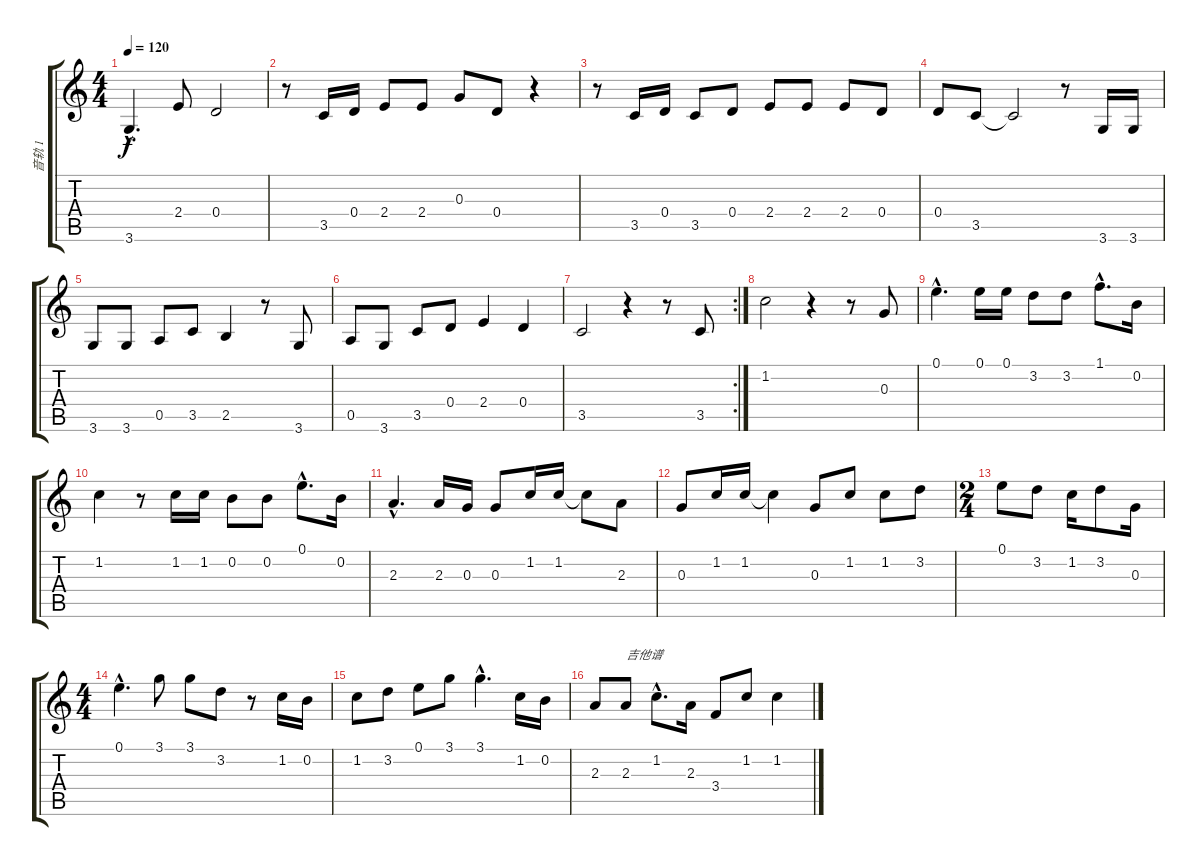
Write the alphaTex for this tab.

\track ("音轨 1" "音轨 1") {instrument acousticguitarnylon}
\staff {score tabs}
\tuning (E4 B3 G3 D3 A2 E2) {hide}
\ts (4 4)
\tempo 120
\clef g2
\ks c
3.6{hac}.4{d dy f} 2.4.8 0.4.2 |
r.8 3.5.16 0.4.16 2.4.8 2.4.8 0.3.8 0.4.8 r.4 |
r.8 3.5.16 0.4.16 3.5.8 0.4.8 2.4.8 2.4.8 2.4.8 0.4.8 |
0.4.8 3.5.8 3.5{t}.2 r.8 3.6.16 3.6.16 |
3.6.8 3.6.8 0.5.8 3.5.8 2.5.4 r.8 3.6.8 |
0.5.8 3.6.8 3.5.8 0.4.8 2.4.4 0.4.4 |
\rc 2
3.5.2 r.4 r.8 3.5.8 |
1.2.2 r.4 r.8 0.3.8 |
0.1{hac}.4{d} 0.1.16 0.1.16 3.2.8 3.2.8 1.1{hac}.8{d} 0.2.16 |
1.2.4 r.8 1.2.16 1.2.16 0.2.8 0.2.8 0.1{hac}.8{d} 0.2.16 |
2.3{hac}.4{d} 2.3.16 0.3.16 0.3.8 1.2.16 1.2.16 1.2{t}.8 2.3.8 |
0.3.8 1.2.16 1.2.16 1.2{t}.4 0.3.8 1.2.8 1.2.8 3.2.8 |
\ts (2 4)
0.1.8 3.2.8 1.2.16 3.2.8 0.3.16 |
\ts (4 4)
0.1{hac}.4{d} 3.1.8 3.1.8 3.2.8 r.8 1.2.16 0.2.16 |
1.2.8 3.2.8 0.1.8 3.1.8 3.1{hac}.4{d} 1.2.16 0.2.16 |
2.3.8 2.3.8{txt "吉他谱"} 1.2{hac}.8{d} 2.3.16 3.4.8 1.2.8 1.2.4
